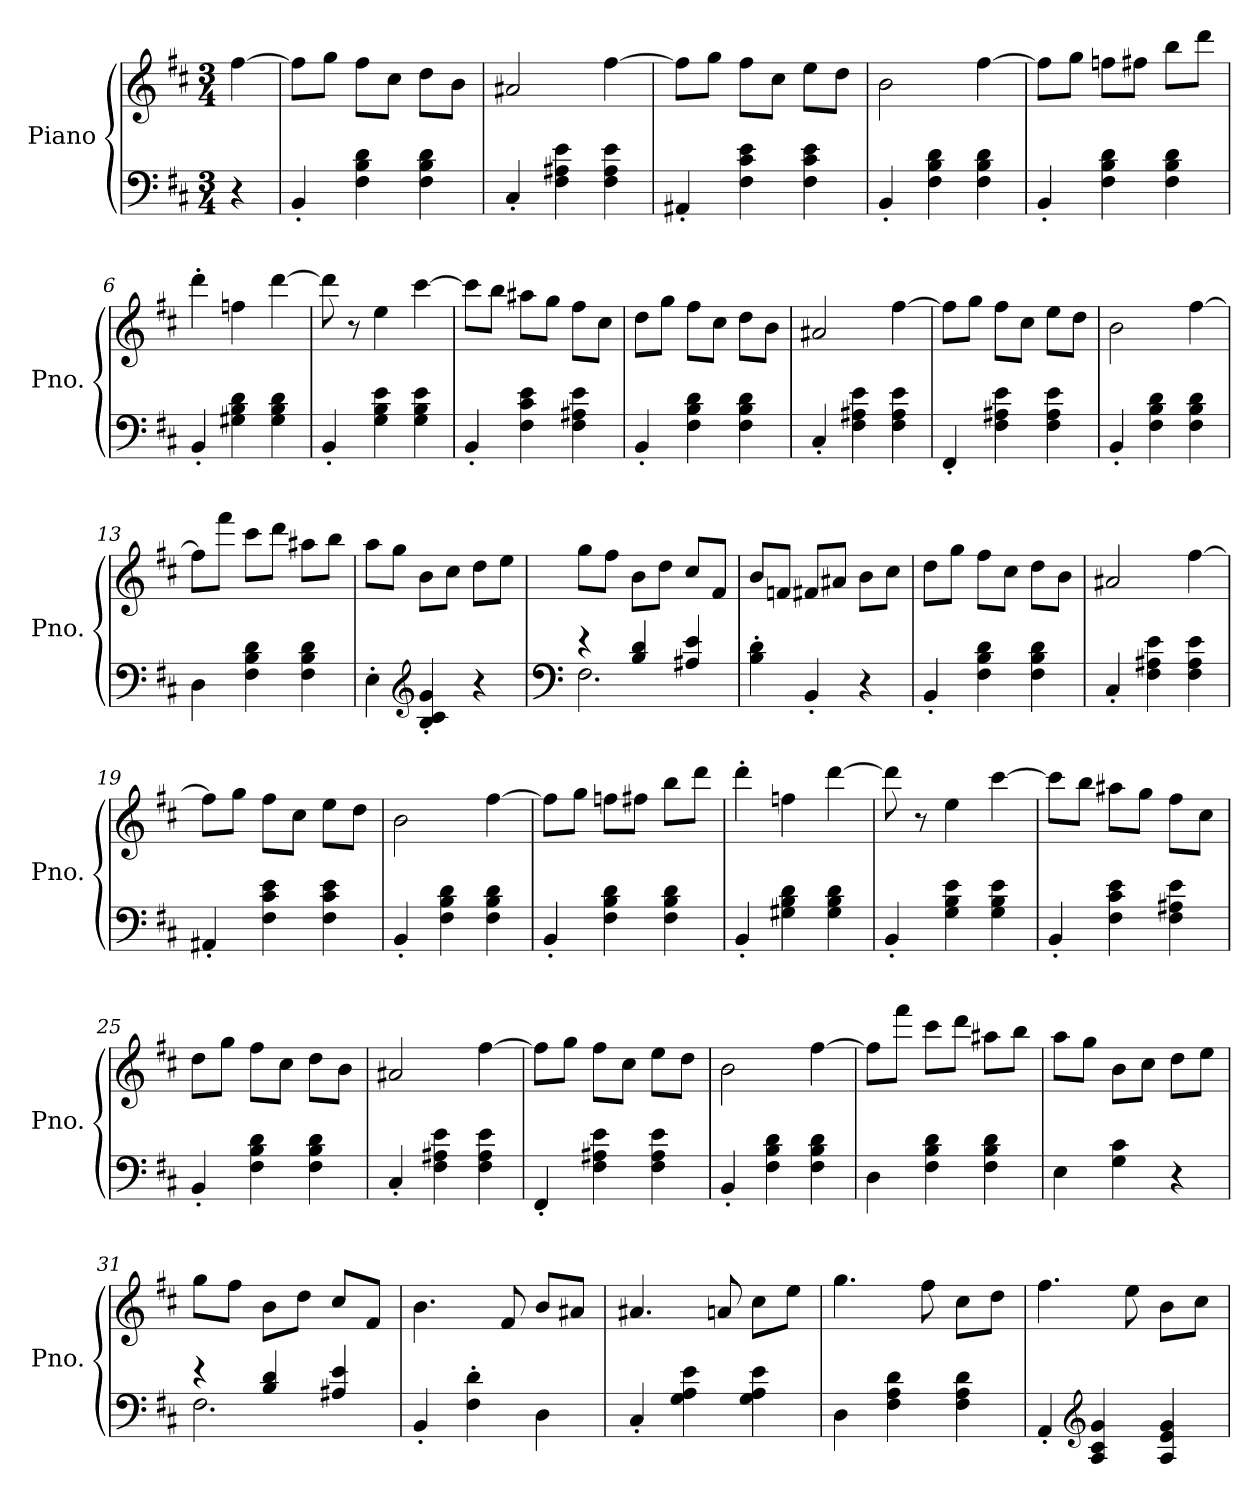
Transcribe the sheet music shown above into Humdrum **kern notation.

**kern	**kern
*part1	*part1
*staff2	*staff1
*I"Piano	*
*I'Pno.	*
*clefF4	*clefG2
*k[f#c#]	*k[f#c#]
*M3/4	*M3/4
*MM132	*MM132
=	=
4r	[4ff#\
=1	=1
4BB'/	8ff#\L]
.	8gg\J
4F#\ 4B\ 4d\	8ff#\L
.	8cc#\J
4F#\ 4B\ 4d\	8dd\L
.	8b\J
=2	=2
4C#'/	2a#X/
4F#\ 4A#X\ 4e\	.
4F#\ 4A#\ 4e\	[4ff#\
=3	=3
4AA#X'/	8ff#\L]
.	8gg\J
4F#\ 4c#\ 4e\	8ff#\L
.	8cc#\J
4F#\ 4c#\ 4e\	8ee\L
.	8dd\J
=4	=4
4BB'/	2b\
4F#\ 4B\ 4d\	.
4F#\ 4B\ 4d\	[4ff#\
=5	=5
4BB'/	8ff#\L]
.	8gg\J
4F#\ 4B\ 4d\	8ffn\L
.	8ff#X\J
4F#\ 4B\ 4d\	8bb\L
.	8ddd\J
=6	=6
4BB'/	4ddd'\
4G#X\ 4B\ 4d\	4ffn\
4G#\ 4B\ 4d\	[4ddd\
!!LO:LB:g=z
=7	=7
4BB'/	8ddd\]
.	8r
4G\ 4B\ 4e\	4ee\
4G\ 4B\ 4e\	[4ccc#\
=8	=8
4BB'/	8ccc#\L]
.	8bb\J
4F#\ 4c#\ 4e\	8aa#X\L
.	8gg\J
4F#\ 4A#X\ 4e\	8ff#\L
.	8cc#\J
=9	=9
4BB'/	8dd\L
.	8gg\J
4F#\ 4B\ 4d\	8ff#\L
.	8cc#\J
4F#\ 4B\ 4d\	8dd\L
.	8b\J
=10	=10
4C#'/	2a#X/
4F#\ 4A#X\ 4e\	.
4F#\ 4A#\ 4e\	[4ff#\
=11	=11
4FF#'/	8ff#\L]
.	8gg\J
4F#\ 4A#X\ 4e\	8ff#\L
.	8cc#\J
4F#\ 4A#\ 4e\	8ee\L
.	8dd\J
=12	=12
4BB'/	2b\
4F#\ 4B\ 4d\	.
4F#\ 4B\ 4d\	[4ff#\
!!LO:LB:g=z
=13	=13
4D\	8ff#\L]
.	8fff#\J
4F#\ 4B\ 4d\	8ccc#\L
.	8ddd\J
4F#\ 4B\ 4d\	8aa#X\L
.	8bb\J
=14	=14
4E'\	8aa\L
.	8gg\J
*clefG2	*
4B/' 4c#/' 4g/'	8b\L
*	*MM128
.	8cc#\J
4r	8dd\L
.	8ee\J
=15	=15
*clefF4	*
*	*MM124
*^	*
4r	2.F#\	8gg\L
.	.	8ff#\J
*	*	*MM122
4B/ 4d/	.	8b\L
.	.	8dd\J
*	*	*MM120
4A#X/ 4e/	.	8cc#/L
.	.	8f#/J
*v	*v	*
=16	=16
*	*MM118
4B\' 4d\'	8b/L
*	*MM116
.	8fn/J
*	*MM114
4BB'/	8f#X/L
*	*MM112
.	8a#X/J
*	*MM110
4r	8b\L
*	*MM108
.	8cc#\J
=17	=17
*	*MM132
4BB'/	8dd\L
.	8gg\J
4F#\ 4B\ 4d\	8ff#\L
.	8cc#\J
4F#\ 4B\ 4d\	8dd\L
.	8b\J
!!LO:LB:g=z
=18	=18
4C#'/	2a#X/
4F#\ 4A#X\ 4e\	.
4F#\ 4A#\ 4e\	[4ff#\
=19	=19
4AA#X'/	8ff#\L]
.	8gg\J
4F#\ 4c#\ 4e\	8ff#\L
.	8cc#\J
4F#\ 4c#\ 4e\	8ee\L
.	8dd\J
=20	=20
4BB'/	2b\
4F#\ 4B\ 4d\	.
4F#\ 4B\ 4d\	[4ff#\
=21	=21
4BB'/	8ff#\L]
.	8gg\J
4F#\ 4B\ 4d\	8ffn\L
.	8ff#X\J
4F#\ 4B\ 4d\	8bb\L
.	8ddd\J
=22	=22
4BB'/	4ddd'\
4G#X\ 4B\ 4d\	4ffn\
4G#\ 4B\ 4d\	[4ddd\
=23	=23
4BB'/	8ddd\]
.	8r
4G\ 4B\ 4e\	4ee\
4G\ 4B\ 4e\	[4ccc#\
!!LO:LB:g=z
=24	=24
4BB'/	8ccc#\L]
.	8bb\J
4F#\ 4c#\ 4e\	8aa#X\L
.	8gg\J
4F#\ 4A#X\ 4e\	8ff#\L
.	8cc#\J
=25	=25
4BB'/	8dd\L
.	8gg\J
4F#\ 4B\ 4d\	8ff#\L
.	8cc#\J
4F#\ 4B\ 4d\	8dd\L
.	8b\J
=26	=26
4C#'/	2a#X/
4F#\ 4A#X\ 4e\	.
4F#\ 4A#\ 4e\	[4ff#\
=27	=27
4FF#'/	8ff#\L]
.	8gg\J
4F#\ 4A#X\ 4e\	8ff#\L
.	8cc#\J
4F#\ 4A#\ 4e\	8ee\L
.	8dd\J
=28	=28
4BB'/	2b\
4F#\ 4B\ 4d\	.
4F#\ 4B\ 4d\	[4ff#\
=29	=29
4D\	8ff#\L]
.	8fff#\J
4F#\ 4B\ 4d\	8ccc#\L
.	8ddd\J
4F#\ 4B\ 4d\	8aa#X\L
.	8bb\J
!!LO:LB:g=z
=30	=30
*	*MM128
4E\	8aa\L
.	8gg\J
4G\ 4c#\	8b\L
.	8cc#\J
*	*MM124
4r	8dd\L
.	8ee\J
=31	=31
*^	*
4r	2.F#\	8gg\L
*	*	*MM122
.	.	8ff#\J
4B/ 4d/	.	8b\L
.	.	8dd\J
*	*	*MM120
4A#X/ 4e/	.	8cc#/L
.	.	8f#/J
*v	*v	*
=32	=32
*	*MM118
4BB'/	4.b\
4F#\' 4d\'	.
*	*MM120
.	8f#/
*	*MM124
4D\	8b/L
*	*MM128
.	8a#X/J
=33	=33
*	*MM132
4C#'/	4.a#X/
4G\ 4A\ 4e\	.
.	8an/
4G\ 4A\ 4e\	8cc#\L
.	8ee\J
=34	=34
4D\	4.gg\
4F#\ 4A\ 4d\	.
.	8ff#\
4F#\ 4A\ 4d\	8cc#\L
.	8dd\J
=35	=35
4AA'/	4.ff#\
*clefG2	*
4A/ 4c#/ 4g/	.
.	8ee\
4A/ 4e/ 4g/	8b\L
.	8cc#\J
=	=
*-	*-
